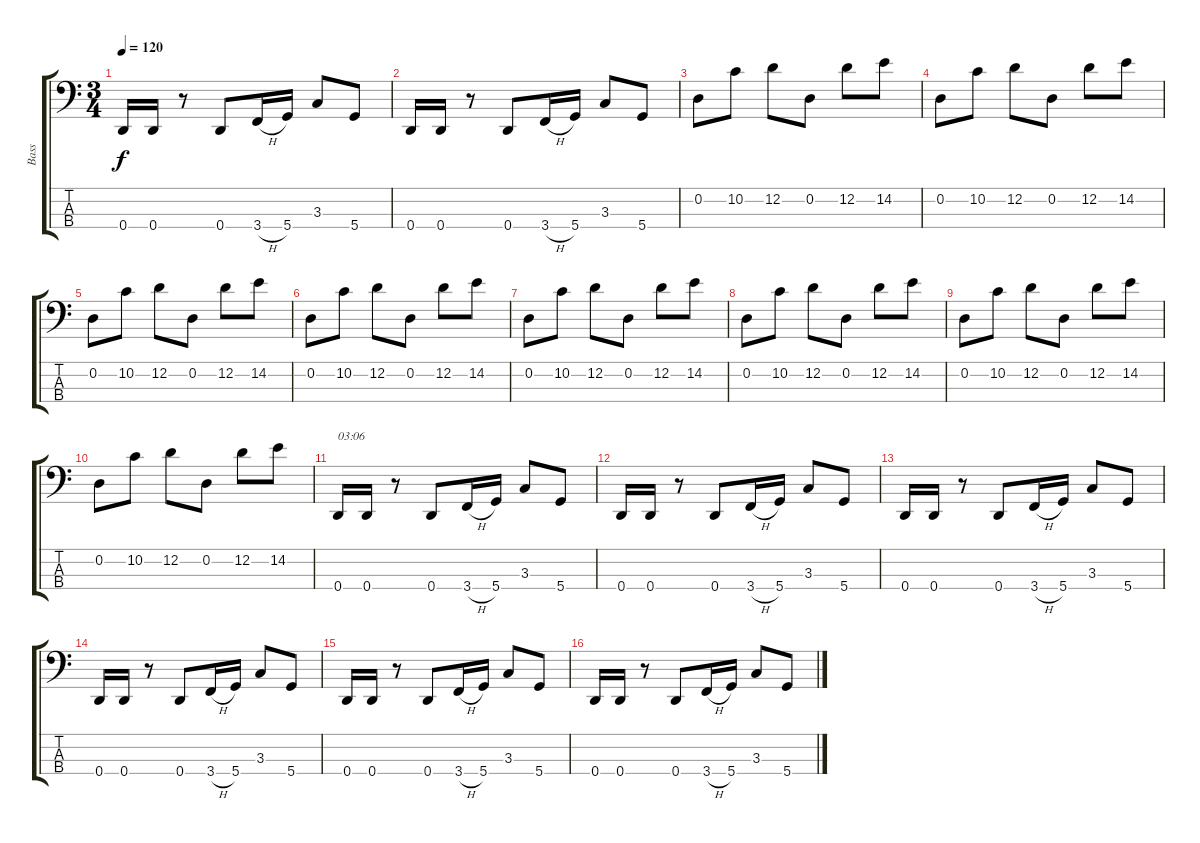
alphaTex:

\track ("Bass" "Bass") {instrument slapbass2}
\staff {score tabs}
\tuning (G2 D2 A1 D1) {hide}
\ts (3 4)
\tempo 120
\clef f4
\ks c
0.4.16{dy f volume 9} 0.4.16 r.8 0.4.8 3.4{h}.16 5.4.16 3.3.8 5.4.8 |
0.4.16{volume 9} 0.4.16 r.8 0.4.8 3.4{h}.16 5.4.16 3.3.8 5.4.8 |
0.2.8{volume 13} 10.2.8 12.2.8 0.2.8 12.2.8 14.2.8 |
0.2.8{volume 13} 10.2.8 12.2.8 0.2.8 12.2.8 14.2.8 |
0.2.8{volume 13} 10.2.8 12.2.8 0.2.8 12.2.8 14.2.8 |
0.2.8{volume 13} 10.2.8 12.2.8 0.2.8 12.2.8 14.2.8 |
0.2.8{volume 13} 10.2.8 12.2.8 0.2.8 12.2.8 14.2.8 |
0.2.8{volume 13} 10.2.8 12.2.8 0.2.8 12.2.8 14.2.8 |
0.2.8{volume 13} 10.2.8 12.2.8 0.2.8 12.2.8 14.2.8 |
0.2.8{volume 13} 10.2.8 12.2.8 0.2.8 12.2.8 14.2.8 |
0.4.16{txt "03:06" volume 9} 0.4.16 r.8 0.4.8 3.4{h}.16 5.4.16 3.3.8 5.4.8 |
0.4.16{volume 9} 0.4.16 r.8 0.4.8 3.4{h}.16 5.4.16 3.3.8 5.4.8 |
0.4.16{volume 9} 0.4.16 r.8 0.4.8 3.4{h}.16 5.4.16 3.3.8 5.4.8 |
0.4.16{volume 9} 0.4.16 r.8 0.4.8 3.4{h}.16 5.4.16 3.3.8 5.4.8 |
0.4.16{volume 9} 0.4.16 r.8 0.4.8 3.4{h}.16 5.4.16 3.3.8 5.4.8 |
0.4.16{volume 9} 0.4.16 r.8 0.4.8 3.4{h}.16 5.4.16 3.3.8 5.4.8
